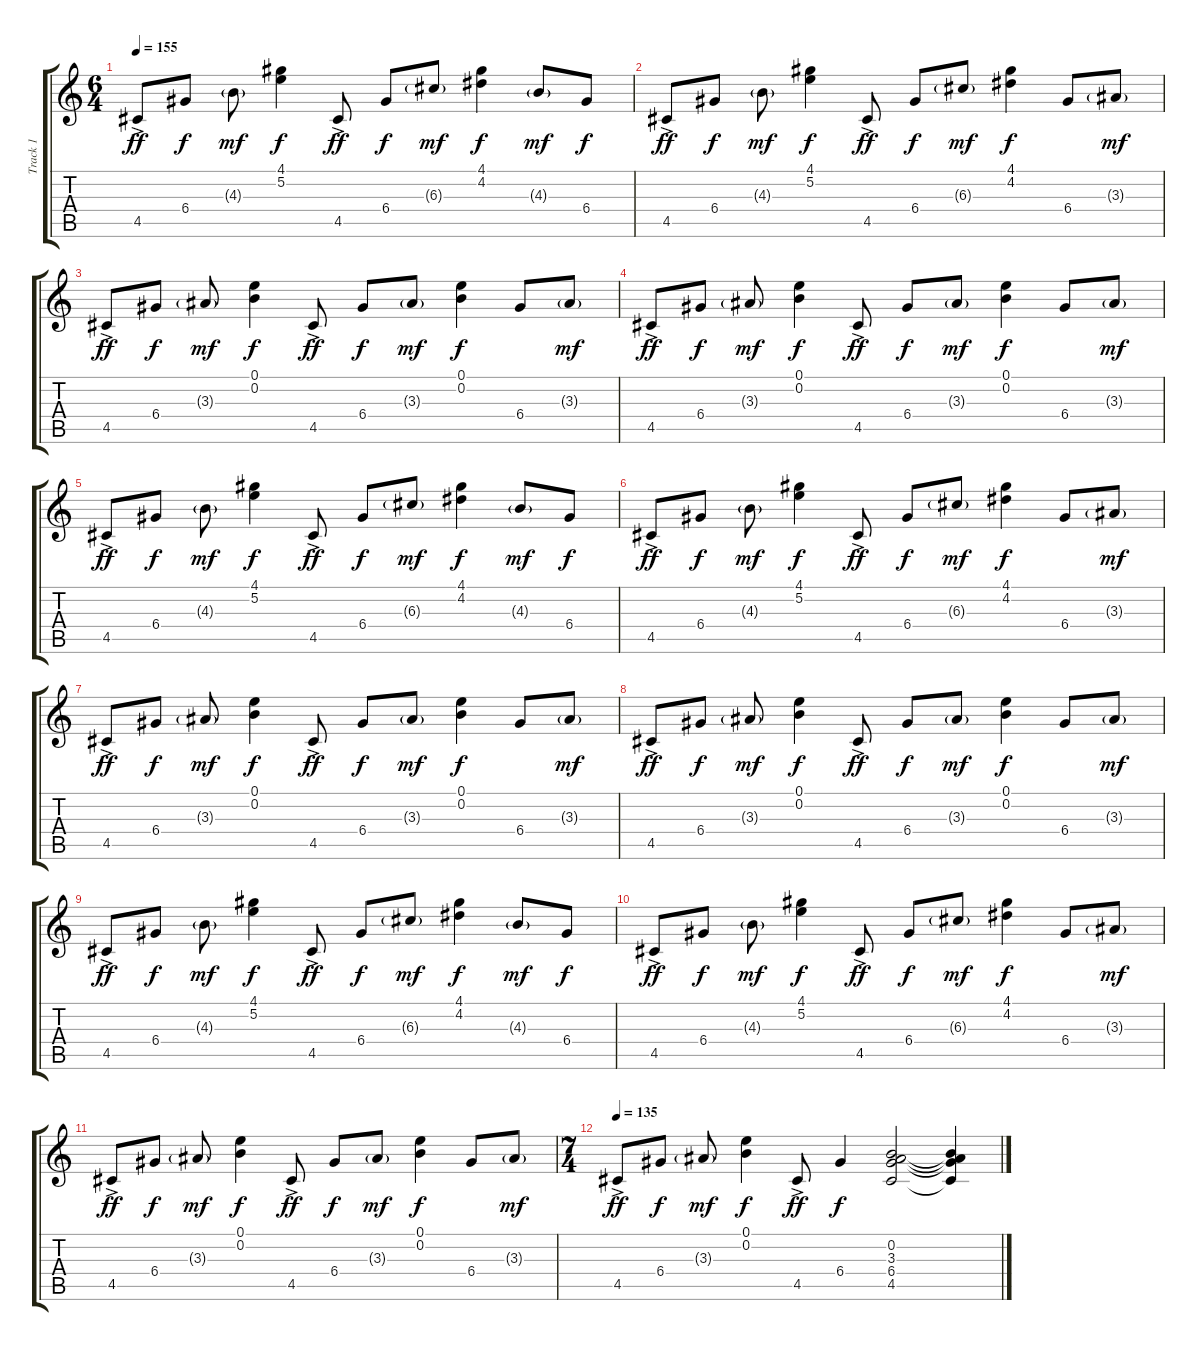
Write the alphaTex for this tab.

\track ("Track 1" "Track 1") {instrument acousticguitarsteel}
\staff {score tabs}
\tuning (E4 B3 G3 D3 A2 E2) {hide}
\ts (6 4)
\tempo 155
\clef g2
\ks c
4.5{ac}.8{dy ff instrument acousticguitarsteel} 6.4.8{dy f} 4.3{g}.8{dy mf} (4.1 5.2).4{dy f} 4.5{ac}.8{dy ff} 6.4.8{dy f} 6.3{g}.8{dy mf} (4.1 4.2).4{dy f} 4.3{g}.8{dy mf} 6.4.8{dy f} |
4.5{ac}.8{dy ff} 6.4.8{dy f} 4.3{g}.8{dy mf} (4.1 5.2).4{dy f} 4.5{ac}.8{dy ff} 6.4.8{dy f} 6.3{g}.8{dy mf} (4.1 4.2).4{dy f} 6.4.8 3.3{g}.8{dy mf} |
4.5{ac}.8{dy ff} 6.4.8{dy f} 3.3{g}.8{dy mf} (0.1 0.2).4{dy f} 4.5{ac}.8{dy ff} 6.4.8{dy f} 3.3{g}.8{dy mf} (0.1 0.2).4{dy f} 6.4.8 3.3{g}.8{dy mf} |
4.5{ac}.8{dy ff} 6.4.8{dy f} 3.3{g}.8{dy mf} (0.1 0.2).4{dy f} 4.5{ac}.8{dy ff} 6.4.8{dy f} 3.3{g}.8{dy mf} (0.1 0.2).4{dy f} 6.4.8 3.3{g}.8{dy mf} |
4.5{ac}.8{dy ff} 6.4.8{dy f} 4.3{g}.8{dy mf} (4.1 5.2).4{dy f} 4.5{ac}.8{dy ff} 6.4.8{dy f} 6.3{g}.8{dy mf} (4.1 4.2).4{dy f} 4.3{g}.8{dy mf} 6.4.8{dy f} |
4.5{ac}.8{dy ff} 6.4.8{dy f} 4.3{g}.8{dy mf} (4.1 5.2).4{dy f} 4.5{ac}.8{dy ff} 6.4.8{dy f} 6.3{g}.8{dy mf} (4.1 4.2).4{dy f} 6.4.8 3.3{g}.8{dy mf} |
4.5{ac}.8{dy ff} 6.4.8{dy f} 3.3{g}.8{dy mf} (0.1 0.2).4{dy f} 4.5{ac}.8{dy ff} 6.4.8{dy f} 3.3{g}.8{dy mf} (0.1 0.2).4{dy f} 6.4.8 3.3{g}.8{dy mf} |
4.5{ac}.8{dy ff} 6.4.8{dy f} 3.3{g}.8{dy mf} (0.1 0.2).4{dy f} 4.5{ac}.8{dy ff} 6.4.8{dy f} 3.3{g}.8{dy mf} (0.1 0.2).4{dy f} 6.4.8 3.3{g}.8{dy mf} |
4.5{ac}.8{dy ff} 6.4.8{dy f} 4.3{g}.8{dy mf} (4.1 5.2).4{dy f} 4.5{ac}.8{dy ff} 6.4.8{dy f} 6.3{g}.8{dy mf} (4.1 4.2).4{dy f} 4.3{g}.8{dy mf} 6.4.8{dy f} |
4.5{ac}.8{dy ff} 6.4.8{dy f} 4.3{g}.8{dy mf} (4.1 5.2).4{dy f} 4.5{ac}.8{dy ff} 6.4.8{dy f} 6.3{g}.8{dy mf} (4.1 4.2).4{dy f} 6.4.8 3.3{g}.8{dy mf} |
4.5{ac}.8{dy ff} 6.4.8{dy f} 3.3{g}.8{dy mf} (0.1 0.2).4{dy f} 4.5{ac}.8{dy ff} 6.4.8{dy f} 3.3{g}.8{dy mf} (0.1 0.2).4{dy f} 6.4.8 3.3{g}.8{dy mf} |
\ts (7 4)
\tempo 135
4.5{ac}.8{dy ff} 6.4.8{dy f} 3.3{g}.8{dy mf} (0.1 0.2).4{dy f} 4.5{ac}.8{dy ff} 6.4.4{dy f} (0.2 3.3 6.4 4.5).2 (0.2{t} 3.3{t} 6.4{t} 4.5{t}).4
